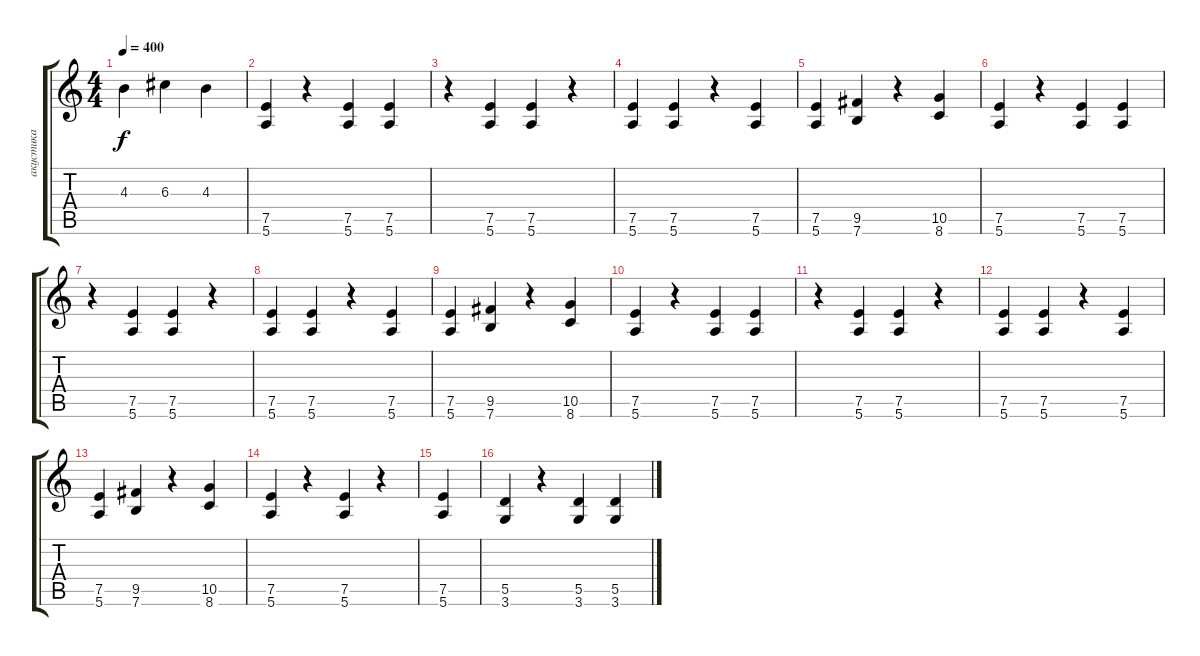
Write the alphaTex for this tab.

\track ("акустика" "акустика") {instrument acousticguitarsteel}
\staff {score tabs}
\tuning (E4 B3 G3 D3 A2 E2) {hide}
\ts (4 4)
\tempo 400
\clef g2
\ks c
4.3.4{dy f} 6.3.4 4.3.4 |
(7.5 5.6).4 r.4 (7.5 5.6).4 (7.5 5.6).4 |
r.4 (7.5 5.6).4 (7.5 5.6).4 r.4 |
(7.5 5.6).4 (7.5 5.6).4 r.4 (7.5 5.6).4 |
(7.5 5.6).4 (9.5 7.6).4 r.4 (10.5 8.6).4 |
(7.5 5.6).4 r.4 (7.5 5.6).4 (7.5 5.6).4 |
r.4 (7.5 5.6).4 (7.5 5.6).4 r.4 |
(7.5 5.6).4 (7.5 5.6).4 r.4 (7.5 5.6).4 |
(7.5 5.6).4 (9.5 7.6).4 r.4 (10.5 8.6).4 |
(7.5 5.6).4 r.4 (7.5 5.6).4 (7.5 5.6).4 |
r.4 (7.5 5.6).4 (7.5 5.6).4 r.4 |
(7.5 5.6).4 (7.5 5.6).4 r.4 (7.5 5.6).4 |
(7.5 5.6).4 (9.5 7.6).4 r.4 (10.5 8.6).4 |
(7.5 5.6).4 r.4 (7.5 5.6).4 r.4 |
(7.5 5.6).4 |
(5.5 3.6).4 r.4 (5.5 3.6).4 (5.5 3.6).4
